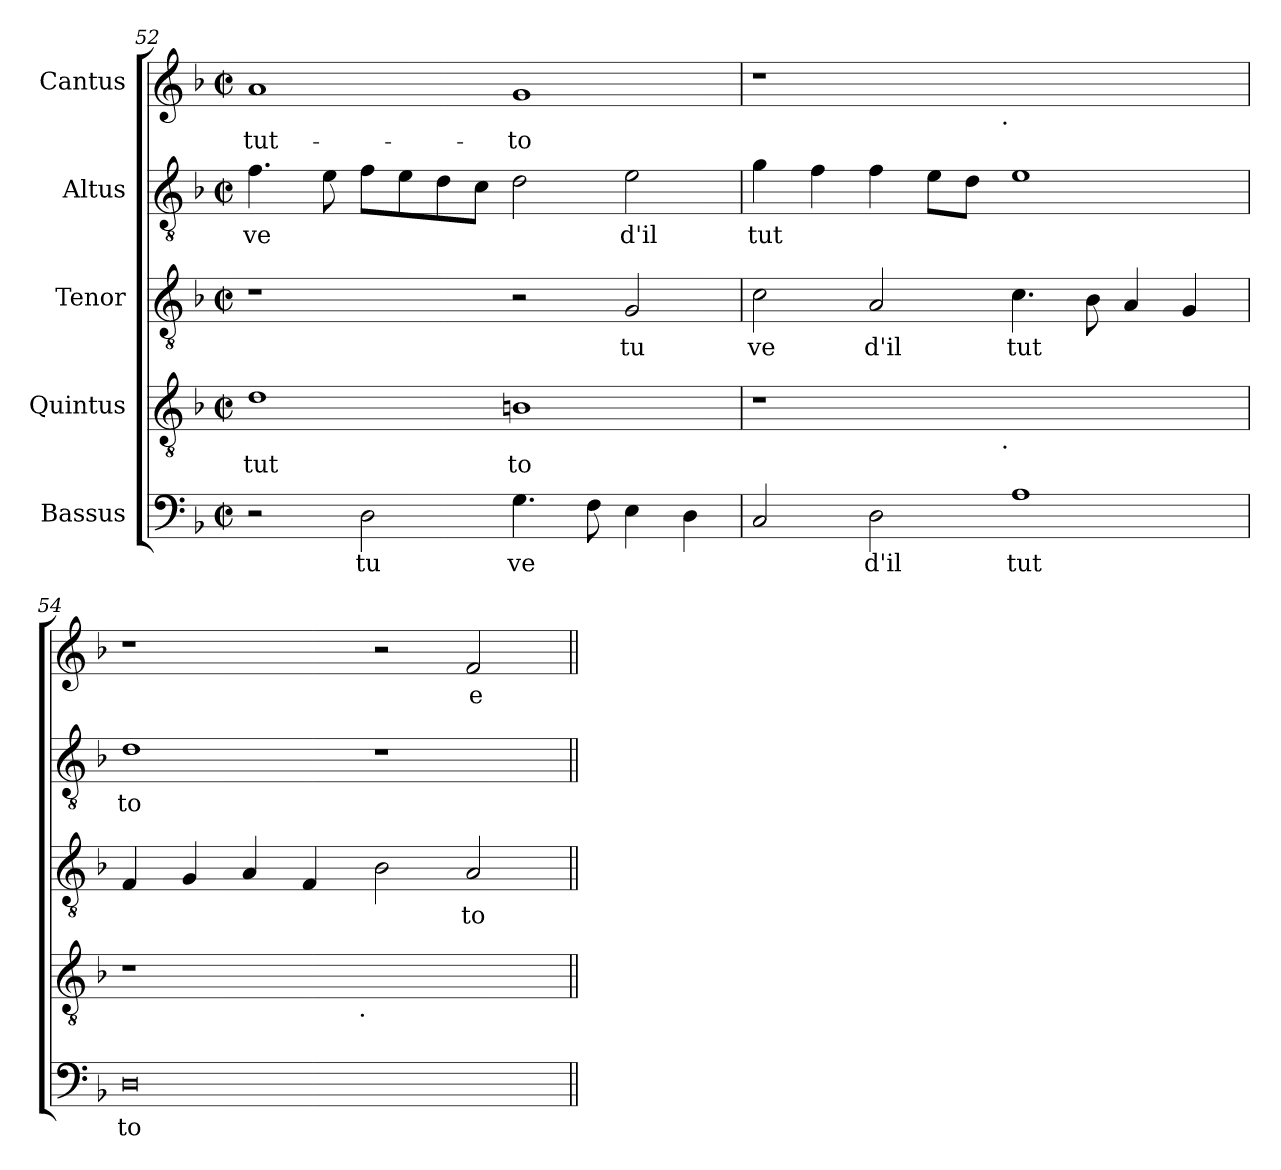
**kern	**text	**kern	**text	**kern	**text	**kern	**text	**kern	**text
*part5	*part5	*part4	*part4	*part3	*part3	*part2	*part2	*part1	*part1
*staff5	*staff5	*staff4	*staff4	*staff3	*staff3	*staff2	*staff2	*staff1	*staff1
*I"Bassus	*	*I"Quintus	*	*I"Tenor	*	*I"Altus	*	*I"Cantus	*
!!LO:LB:g=z
*clefF4	*	*clefGv2	*	*clefGv2	*	*clefGv2	*	*clefG2	*
*k[b-]	*	*k[b-]	*	*k[b-]	*	*k[b-]	*	*k[b-]	*
*F:	*	*F:	*	*F:	*	*F:	*	*F:	*
*M2/2	*	*M2/2	*	*M2/2	*	*M2/2	*	*M2/2	*
*met(c|)	*	*met(c|)	*	*met(c|)	*	*met(c|)	*	*met(c|)	*
=52	=52	=52	=52	=52	=52	=52	=52	=52	=52
!	!	!	!LO:LY:b	!	!	!	!LO:LY:b:cj	!	!LO:LY:b:cj
2r	.	1d	tut	1r	.	4.f\	ve	1a	tut-
!	!	!	!	!	!	!	!LO:LY:b:cj	!	!
.	.	.	.	.	.	8e\	.	.	.
!	!LO:LY:b	!	!	!	!	!	!LO:LY:b:cj	!	!
2D\	tu	.	.	.	.	8f\L	.	.	.
!	!	!	!	!	!	!	!LO:LY:b:cj	!	!
.	.	.	.	.	.	8e\	.	.	.
!	!	!	!	!	!	!	!LO:LY:b:cj	!	!
.	.	.	.	.	.	8d\	.	.	.
!	!	!	!	!	!	!	!LO:LY:b:cj	!	!
.	.	.	.	.	.	8c\J	.	.	.
!	!LO:LY:b	!	!LO:LY:b	!	!	!	!LO:LY:b:cj	!	!LO:LY:b:cj
4.G\	ve	1Bn	to	2r	.	2d\	.	1g	-to
!	!LO:LY:b	!	!	!	!	!	!	!	!
8F\	.	.	.	.	.	.	.	.	.
!	!LO:LY:b	!	!	!	!LO:LY:b	!	!LO:LY:b:cj	!	!
4E\	.	.	.	2G/	tu	2e\	d'il	.	.
!	!LO:LY:b	!	!	!	!	!	!	!	!
4D\	.	.	.	.	.	.	.	.	.
=53	=53	=53	=53	=53	=53	=53	=53	=53	=53
!	!LO:LY:b	!	!	!	!LO:LY:b	!	!LO:LY:b:cj	!	!
*	*	*^	*	*	*	*	*	*^	*
2C/	.	1r	2ryy	.	2c\	ve	4g\	tut	1r	2ryy	.
!	!	!	!	!	!	!	!	!LO:LY:b:cj	!	!	!
.	.	.	.	.	.	.	4f\	.	.	.	.
!	!LO:LY:b	!	!	!	!	!LO:LY:b	!	!LO:LY:b:cj	!	!	!
2D\	d'il	.	4ryy	.	2A/	d'il	4f\	.	.	4ryy	.
!	!	!	!	!	!	!	!	!LO:LY:b:cj	!	!	!
.	.	.	8...ryy	.	.	.	8e\L	.	.	8...ryy	.
!	!	!	!	!	!	!	!	!LO:LY:b:cj	!	!	!
.	.	.	.	.	.	.	8d\J	.	.	.	.
!	!	!	!	!	!	!	!	!	!	!LO:TX:b:t=.	!
!	!	!	!LO:TX:b:t=.	!	!	!	!	!	!	!	!
.	.	.	1ryy	.	.	.	.	.	.	1ryy	.
!	!LO:LY:b	!	!	!	!	!LO:LY:b	!	!LO:LY:b:cj	!	!	!
1A	tut	1ryy	.	.	4.c\	tut	1e	.	1ryy	.	.
!	!	!	!	!	!	!LO:LY:b	!	!	!	!	!
.	.	.	.	.	8B-\	.	.	.	.	.	.
!	!	!	!	!	!	!LO:LY:b	!	!	!	!	!
.	.	.	.	.	4A/	.	.	.	.	.	.
!	!	!	!	!	!	!LO:LY:b	!	!	!	!	!
.	.	.	.	.	4G/	.	.	.	.	.	.
.	.	.	64ryy	.	.	.	.	.	.	64ryy	.
=54	=54	=54	=54	=54	=54	=54	=54	=54	=54	=54	=54
!	!LO:LY:b	!	!	!	!	!LO:LY:b	!	!LO:LY:b:cj	!	!	!
*	*	*	*	*	*	*	*	*	*v	*v	*
0D	to	1r	2ryy	.	4F/	.	1d	to	1r	.
!	!	!	!	!	!	!LO:LY:b	!	!	!	!
.	.	.	.	.	4G/	.	.	.	.	.
!	!	!	!	!	!	!LO:LY:b	!	!	!	!
.	.	.	4...ryy	.	4A/	.	.	.	.	.
!	!	!	!	!	!	!LO:LY:b	!	!	!	!
.	.	.	.	.	4F/	.	.	.	.	.
!	!	!	!LO:TX:b:t=.	!	!	!	!	!	!	!
.	.	.	1ryy	.	.	.	.	.	.	.
!	!	!	!	!	!	!LO:LY:b	!	!	!	!
.	.	1ryy	.	.	2B-\	.	1r	.	2r	.
!	!	!	!	!	!	!LO:LY:b	!	!	!	!LO:LY:b:cj
.	.	.	.	.	2A/	to	.	.	2f/	e
.	.	.	32ryy	.	.	.	.	.	.	.
*	*	*v	*v	*	*	*	*	*	*	*
=||	=||	=||	=||	=||	=||	=||	=||	=||	=||
*-	*-	*-	*-	*-	*-	*-	*-	*-	*-
